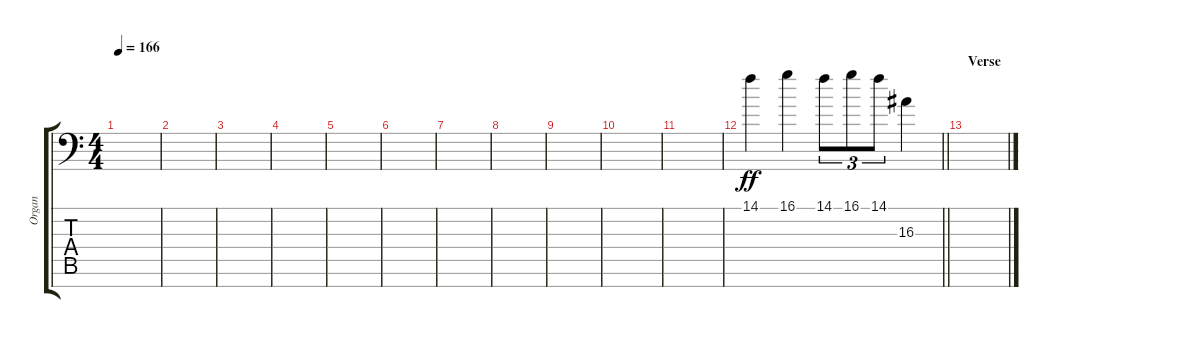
\track ("Organ" "Organ") {instrument churchorgan}
\staff {score tabs}
\tuning (Eb4 Bb3 Gb3 Db3 Ab2 Eb2 D0) {hide}
\ts (4 4)
\tempo 166
\clef f4
\ks c
|
|
|
|
|
|
|
|
|
|
|
\barLineRight lightlight
14.1.4{dy ff} 16.1.4 14.1.8{tu (3 2)} 16.1.8{tu (3 2)} 14.1.8{tu (3 2)} 16.3.4 |
\section ("" "Verse")
